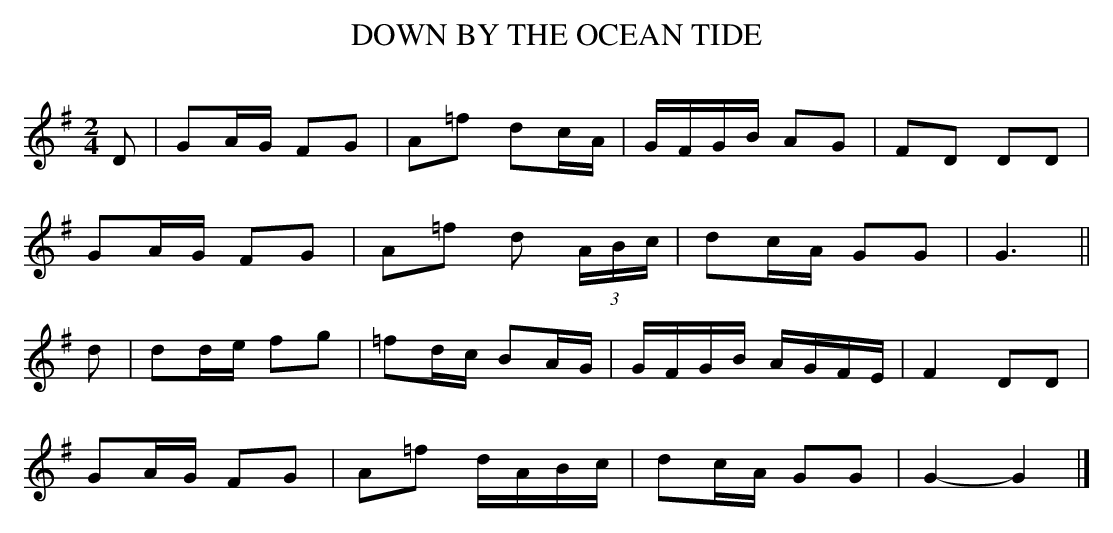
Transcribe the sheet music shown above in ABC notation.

X:1
T:DOWN BY THE OCEAN TIDE
Y:"with spirit"
Q:120
M:2/4
L:1/16
K:G
D2|G2AG F2G2|A2=f2 d2cA|GFGB A2G2|F2D2 D2D2|
G2AG F2G2|A2=f2 d2 (3ABc|d2cA G2G2|G6||
d2|d2de f2g2|=f2dc B2AG|GFGB AGFE|F4 D2D2|
G2AG F2G2|A2=f2 dABc|d2cA G2G2|G4-G4|]
